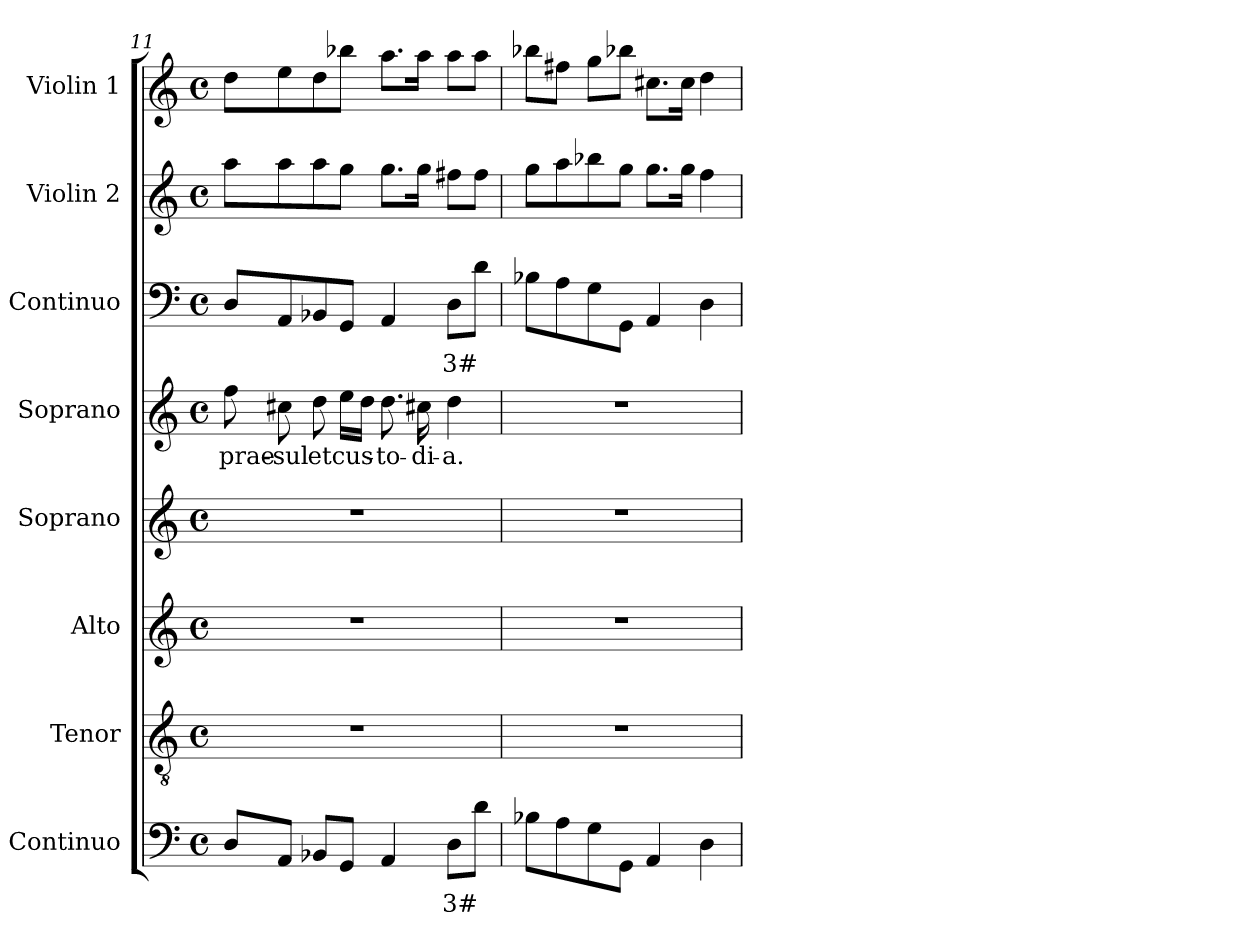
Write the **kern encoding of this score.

**kern	**text	**kern	**kern	**kern	**kern	**text	**kern	**text	**kern	**kern
*part8	*part8	*part7	*part6	*part5	*part4	*part4	*part3	*part3	*part2	*part1
*staff8	*staff8	*staff7	*staff6	*staff5	*staff4	*staff4	*staff3	*staff3	*staff2	*staff1
*I"Continuo	*	*I"Tenor	*I"Alto	*I"Soprano	*I"Soprano	*	*I"Continuo	*	*I"Violin 2	*I"Violin 1
*I'Cont.	*	*I'T.	*I'A.	*I'S.	*I'S.	*	*I'Cont.	*	*I'Vln. 2	*I'Vln. 1
*clefF4	*	*clefGv2	*clefG2	*clefG2	*clefG2	*	*clefF4	*	*clefG2	*clefG2
*	*	*ITrd7c12	*	*	*	*	*	*	*	*
*k[]	*	*k[]	*k[]	*k[]	*k[]	*	*k[]	*	*k[]	*k[]
*C:	*	*C:	*C:	*C:	*C:	*	*C:	*	*C:	*C:
*M4/4	*	*M4/4	*M4/4	*M4/4	*M4/4	*	*M4/4	*	*M4/4	*M4/4
*met(c)	*	*met(c)	*met(c)	*met(c)	*met(c)	*	*met(c)	*	*met(c)	*met(c)
=11	=11	=11	=11	=11	=11	=11	=11	=11	=11	=11
!	!	!	!	!	!	!LO:LY:b:color=#000000	!	!	!	!
8Di/L	.	1r	1r	1r	8ffi\	prae-	8Di/L	.	8aai\L	8ddi\L
!	!	!	!	!	!	!LO:LY:b:color=#000000	!	!	!	!
8AAi/J	.	.	.	.	8cc#Xi\	-sul	8AAi/	.	8aai\	8eei\
!	!	!	!	!	!	!LO:LY:b:color=#000000	!	!	!	!
8BB-Xi/L	.	.	.	.	8ddi\	et	8BB-Xi/	.	8aai\	8ddi\
!	!	!	!	!	!	!LO:LY:b:color=#000000	!	!	!	!
8GGi/J	.	.	.	.	16eei\LL	cus-	8GGi/J	.	8ggi\J	8bb-Xi\J
.	.	.	.	.	16ddi\JJ	.	.	.	.	.
!	!	!	!	!	!	!LO:LY:b:color=#000000	!	!	!	!
4AAi/	.	.	.	.	8.ddi\	-to-	4AAi/	.	8.ggi\L	8.aai\L
!	!	!	!	!	!	!LO:LY:b:color=#000000	!	!	!	!
.	.	.	.	.	16cc#Xi\	-di-	.	.	16ggi\Jk	16aai\Jk
!	!LO:LY:b:color=#000000	!	!	!	!	!	!	!	!	!
!	!	!	!	!	!	!LO:LY:b:color=#000000	!	!	!	!
!	!	!	!	!	!	!	!	!LO:LY:b:color=#000000	!	!
8Di\L	3#	.	.	.	4ddi\	-a.	8Di\L	3#	8ff#Xi\L	8aai\L
8di\J	.	.	.	.	.	.	8di\J	.	8ff#i\J	8aai\J
=12	=12	=12	=12	=12	=12	=12	=12	=12	=12	=12
8B-Xi\L	.	1r	1r	1r	1r	.	8B-Xi\L	.	8ggi\L	8bb-Xi\L
8Ai\	.	.	.	.	.	.	8Ai\	.	8aai\	8ff#Xi\J
8Gi\	.	.	.	.	.	.	8Gi\	.	8bb-Xi\	8ggi\L
8GGi\J	.	.	.	.	.	.	8GGi\J	.	8ggi\J	8bb-Xi\J
4AAi/	.	.	.	.	.	.	4AAi/	.	8.ggi\L	8.cc#Xi\L
.	.	.	.	.	.	.	.	.	16ggi\Jk	16cc#i\Jk
4Di\	.	.	.	.	.	.	4Di\	.	4ffi\	4ddi\
=	=	=	=	=	=	=	=	=	=	=
*-	*-	*-	*-	*-	*-	*-	*-	*-	*-	*-
